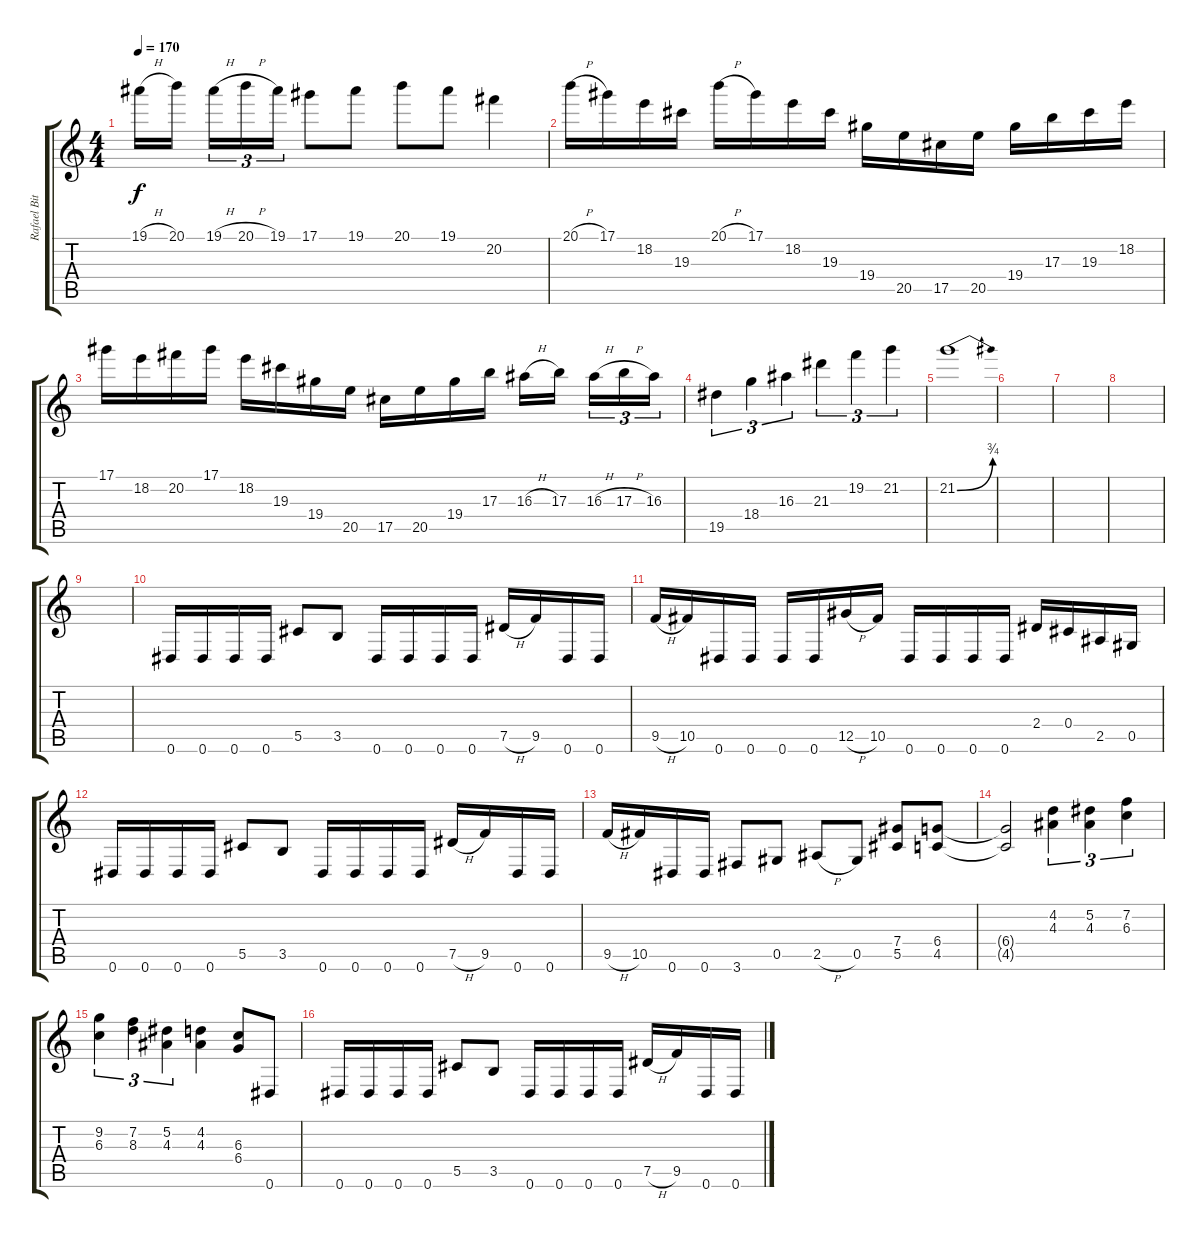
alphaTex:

\track ("Rafael Bittencourt" "Rafael Bit") {instrument distortionguitar}
\staff {score tabs}
\tuning (Eb4 Bb3 Gb3 Db3 Ab2 Eb2) {hide}
\ts (4 4)
\tempo 170
\clef g2
\ks c
19.1{h}.16{dy f} 20.1.16 19.1{h}.16{tu (3 2)} 20.1{h}.16{tu (3 2)} 19.1.16{tu (3 2)} 17.1.8 19.1.8 20.1.8 19.1.8 20.2.4 |
20.1{h}.16 17.1.16 18.2.16 19.3.16 20.1{h}.16 17.1.16 18.2.16 19.3.16 19.4.16 20.5.16 17.5.16 20.5.16 19.4.16 17.3.16 19.3.16 18.2.16 |
17.1.16 18.2.16 20.2.16 17.1.16 18.2.16 19.3.16 19.4.16 20.5.16 17.5.16 20.5.16 19.4.16 17.3.16 16.3{h}.16 17.3.16 16.3{h}.16{tu (3 2)} 17.3{h}.16{tu (3 2)} 16.3.16{tu (3 2)} |
19.5.4{tu (3 2)} 18.4.4{tu (3 2)} 16.3.4{tu (3 2)} 21.3.4{tu (3 2)} 19.2.4{tu (3 2)} 21.2.4{tu (3 2)} |
21.2{be (bend 0 0 60 3)}.1 |
|
|
|
|
0.6.16 0.6.16 0.6.16 0.6.16 5.5.8 3.5.8 0.6.16 0.6.16 0.6.16 0.6.16 7.5{h}.16 9.5.16 0.6.16 0.6.16 |
9.5{h}.16 10.5.16 0.6.16 0.6.16 0.6.16 0.6.16 12.5{h}.16 10.5.16 0.6.16 0.6.16 0.6.16 0.6.16 2.4.16 0.4.16 2.5.16 0.5.16 |
0.6.16 0.6.16 0.6.16 0.6.16 5.5.8 3.5.8 0.6.16 0.6.16 0.6.16 0.6.16 7.5{h}.16 9.5.16 0.6.16 0.6.16 |
9.5{h}.16 10.5.16 0.6.16 0.6.16 3.6.8 0.5.8 2.5{h}.8 0.5.8 (7.4 5.5).8 (6.4 4.5).8 |
(6.4{t} 4.5{t}).2 (4.2 4.3).4{tu (3 2)} (5.2 4.3).4{tu (3 2)} (7.2 6.3).4{tu (3 2)} |
(9.2 6.3).4{tu (3 2)} (7.2 8.3).4{tu (3 2)} (5.2 4.3).4{tu (3 2)} (4.2 4.3).4 (6.3 6.4).8 0.6.8 |
0.6.16 0.6.16 0.6.16 0.6.16 5.5.8 3.5.8 0.6.16 0.6.16 0.6.16 0.6.16 7.5{h}.16 9.5.16 0.6.16 0.6.16
